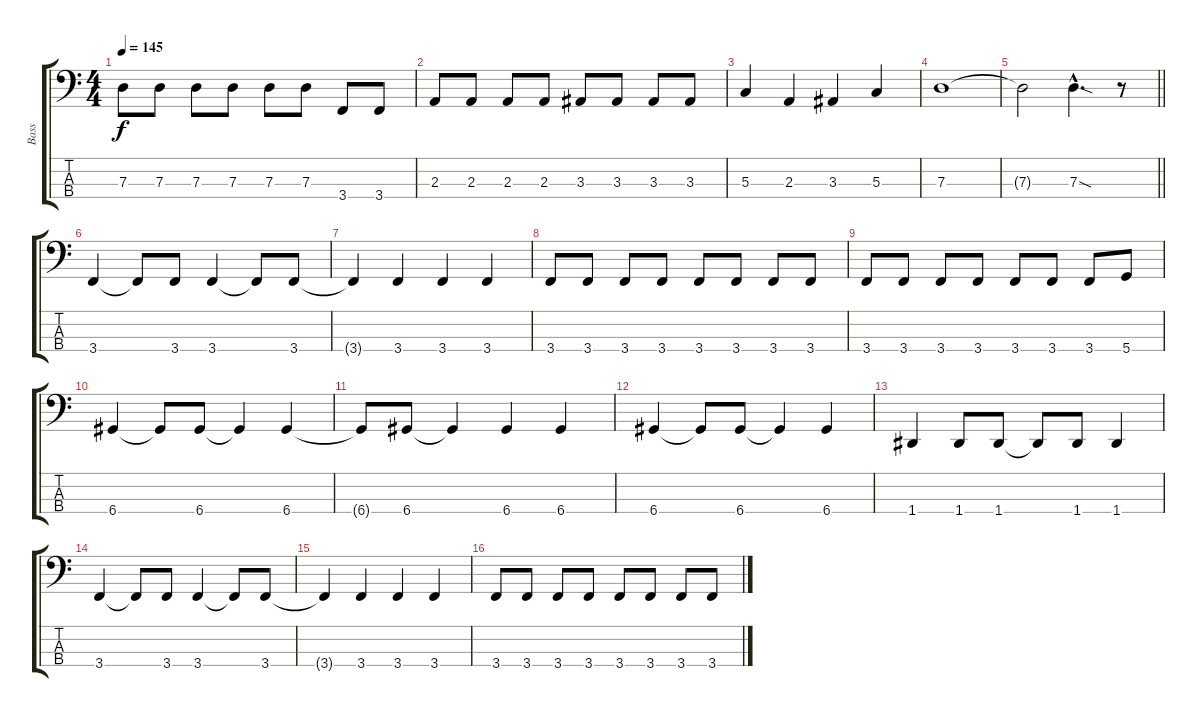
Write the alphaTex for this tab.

\track ("Bass" "Bass") {instrument electricbassfinger}
\staff {score tabs}
\tuning (F2 C2 G1 D1) {hide}
\ts (4 4)
\tempo 145
\clef f4
\ks c
7.3.8{dy f} 7.3.8 7.3.8 7.3.8 7.3.8 7.3.8 3.4.8 3.4.8 |
2.3.8 2.3.8 2.3.8 2.3.8 3.3.8 3.3.8 3.3.8 3.3.8 |
5.3.4 2.3.4 3.3.4 5.3.4 |
7.3.1 |
\barLineRight lightlight
7.3{t}.2 7.3{sod hac}.4{d} r.8 |
3.4.4 3.4{t}.8 3.4.8 3.4.4 3.4{t}.8 3.4.8 |
3.4{t}.4 3.4.4 3.4.4 3.4.4 |
3.4.8 3.4.8 3.4.8 3.4.8 3.4.8 3.4.8 3.4.8 3.4.8 |
3.4.8 3.4.8 3.4.8 3.4.8 3.4.8 3.4.8 3.4.8 5.4.8 |
6.4.4 6.4{t}.8 6.4.8 6.4{t}.4 6.4.4 |
6.4{t}.8 6.4.8 6.4{t}.4 6.4.4 6.4.4 |
6.4.4 6.4{t}.8 6.4.8 6.4{t}.4 6.4.4 |
1.4.4 1.4.8 1.4.8 1.4{t}.8 1.4.8 1.4.4 |
3.4.4 3.4{t}.8 3.4.8 3.4.4 3.4{t}.8 3.4.8 |
3.4{t}.4 3.4.4 3.4.4 3.4.4 |
3.4.8 3.4.8 3.4.8 3.4.8 3.4.8 3.4.8 3.4.8 3.4.8
